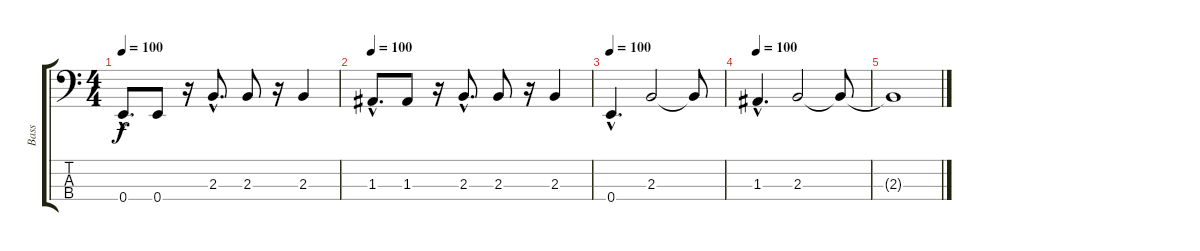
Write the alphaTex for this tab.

\track ("Bass" "Bass") {instrument electricbasspick}
\staff {score tabs}
\tuning (G2 D2 A1 E1) {hide}
\ts (4 4)
\tempo 100
\clef f4
\ks c
0.4{hac}.8{d dy f} 0.4.8 r.16 2.3{hac}.8{d} 2.3.8 r.16 2.3.4 |
\tempo 100
1.3{hac}.8{d} 1.3.8 r.16 2.3{hac}.8{d} 2.3.8 r.16 2.3.4 |
\tempo 100
0.4{hac}.4{d} 2.3.2 2.3{t}.8 |
\tempo 100
1.3{hac}.4{d} 2.3.2 2.3{t}.8 |
2.3{t}.1
